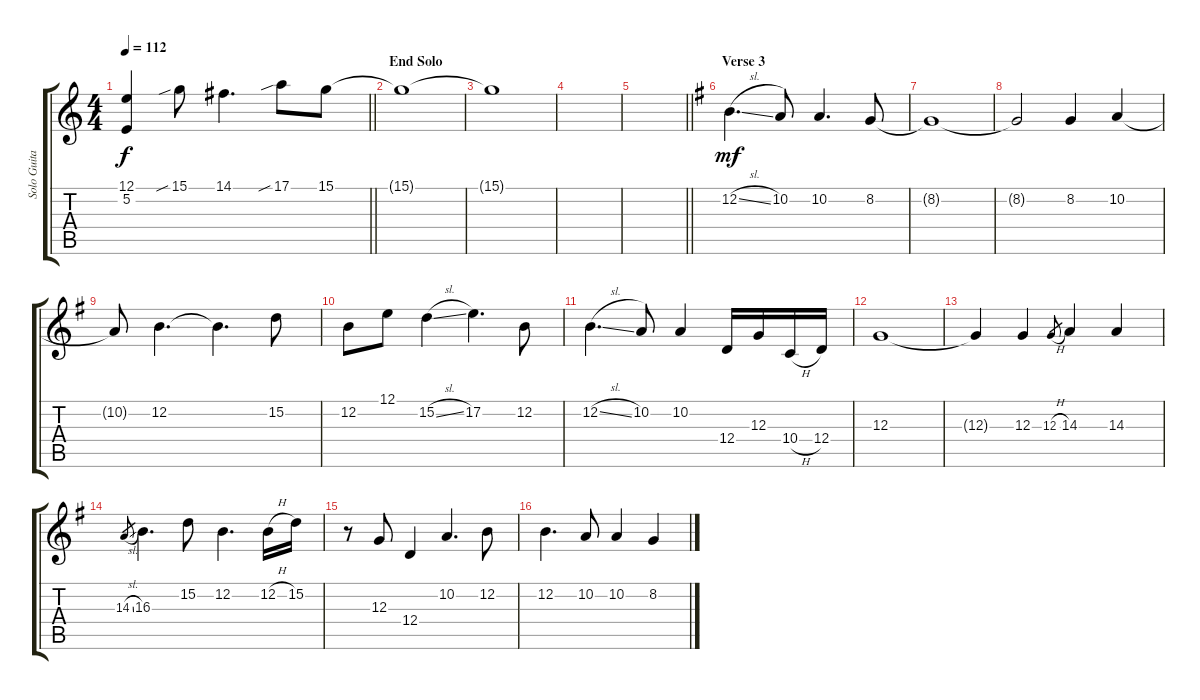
\track ("Solo Guitar" "Solo Guita") {instrument lead2sawtooth}
\staff {score tabs}
\tuning (E4 B3 G3 D3 A2 E2) {hide}
\ts (4 4)
\tempo 112
\clef g2
\barLineRight lightlight
\ks c
(12.1{t} 5.2{t}).4{dy f} 15.1{sib}.8{volume 13} 14.1.4{d} 17.1{sib}.8 15.1.8 |
\section ("" "End Solo")
15.1{t}.1{volume 5} |
15.1{t}.1 |
|
\barLineRight lightlight
|
\section ("" "Verse 3")
\ks g
12.2{sl}.4{d dy mf volume 8} 10.2.8 10.2.4{d} 8.2.8 |
8.2{t}.1 |
8.2{t}.2 8.2.4 10.2.4 |
10.2{t}.8 12.2.4{d} 12.2{t}.4{d} 15.2.8 |
12.2.8 12.1.8 15.2{sl}.4 17.2.4{d} 12.2.8 |
12.2{sl}.4{d} 10.2.8 10.2.4 12.4.16 12.3.16 10.4{h}.16 12.4.16 |
12.3.1 |
12.3{t}.4 12.3.4 12.3{h}.8{gr} 14.3.4 14.3.4 |
14.3{sl}.8{gr} 16.3.4{d} 15.2.8 12.2.4{d} 12.2{h}.16 15.2.16 |
r.8 12.3.8 12.4.4 10.2.4{d} 12.2.8 |
12.2.4{d} 10.2.8 10.2.4 8.2.4
